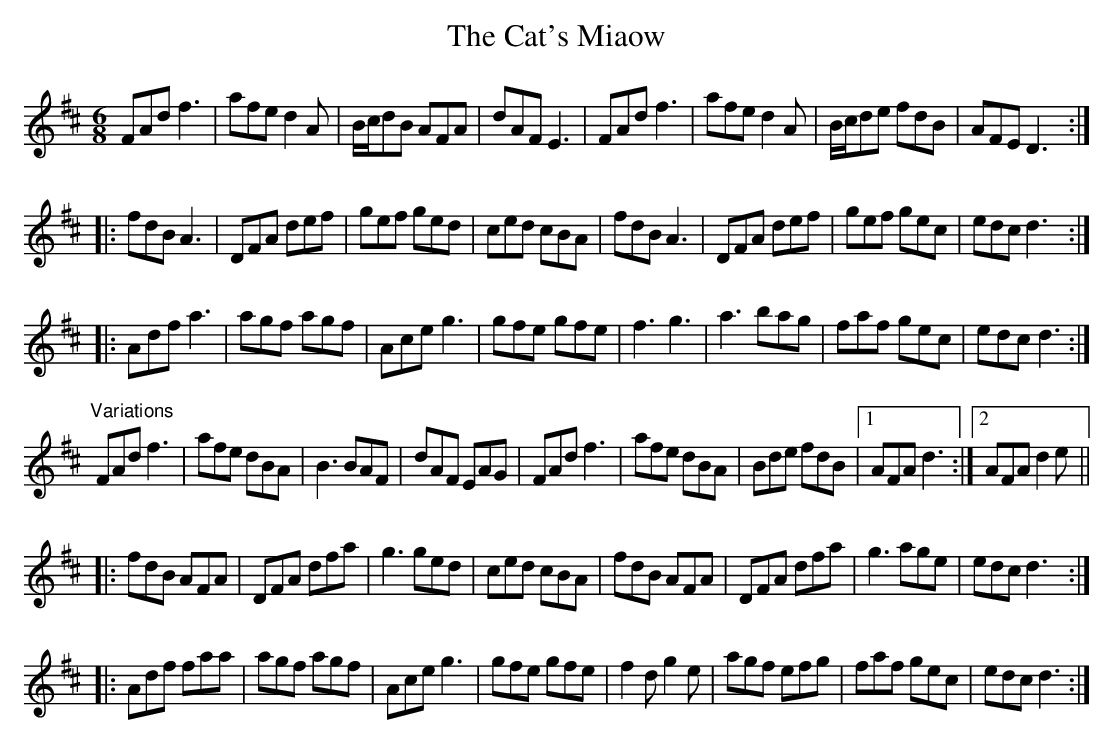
X:1
T:Cat's Miaow, The
M:6/8
K:D
FAd f3|afe d2A|B/c/dB AFA|dAF E3|FAd f3|afe d2A|B/c/de fdB|AFE D3:|
|:fdB A3|DFA def|gef ged|ced cBA|fdB A3|DFA def|gef gec|edc d3:|
|:Adf a3|agf agf|Ace g3|gfe gfe|f3 g3|a3 bag|faf gec|edc d3:|
"Variations"
FAd f3|afe dBA|B3 BAF|dAF EAG|FAd f3|afe dBA|Bde fdB|1 AFA d3:|2 AFA d2e||
|:fdB AFA|DFA dfa|g3 ged|ced cBA|fdB AFA|DFA dfa|g3 age|edc d3:|
|:Adf faa|agf agf|Ace g3|gfe gfe|f2d g2e|agf efg|faf gec|edc d3:|
